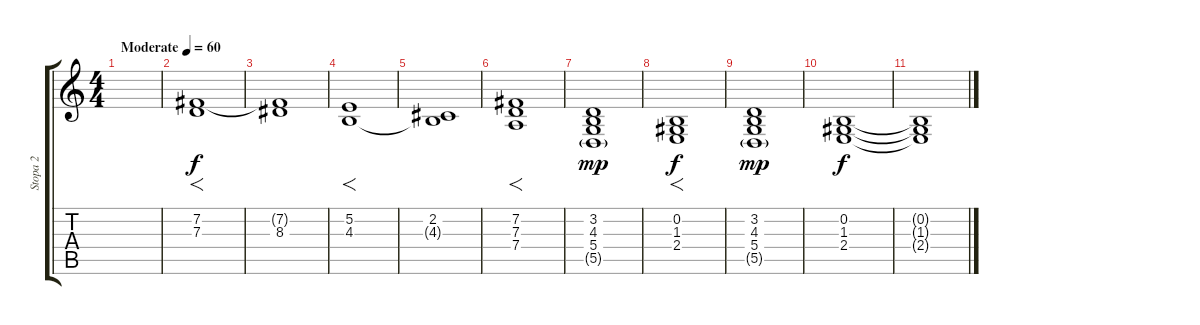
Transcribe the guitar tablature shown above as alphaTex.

\track ("Stopa 2" "Stopa 2") {instrument stringensemble2}
\staff {score tabs}
\tuning (E4 B3 G3 D3 A2 E2) {hide}
\ts (4 4)
\tempo (60 "Moderate")
\clef g2
\ks c
|
(7.2 7.3).1{f} |
(7.2{t} 8.3).1{volume 4} |
(5.2 4.3).1{f volume 13} |
(2.2 4.3{t}).1{volume 3} |
(7.2 7.3 7.4).1{f volume 13} |
(3.2 4.3 5.4 5.5{g}).1{dy mp volume 3} |
(0.2 1.3 2.4).1{f dy f volume 13} |
(3.2 4.3 5.4 5.5{g}).1{dy mp volume 0} |
(0.2 1.3 2.4).1{dy f} |
(0.2{t} 1.3{t} 2.4{t}).1
